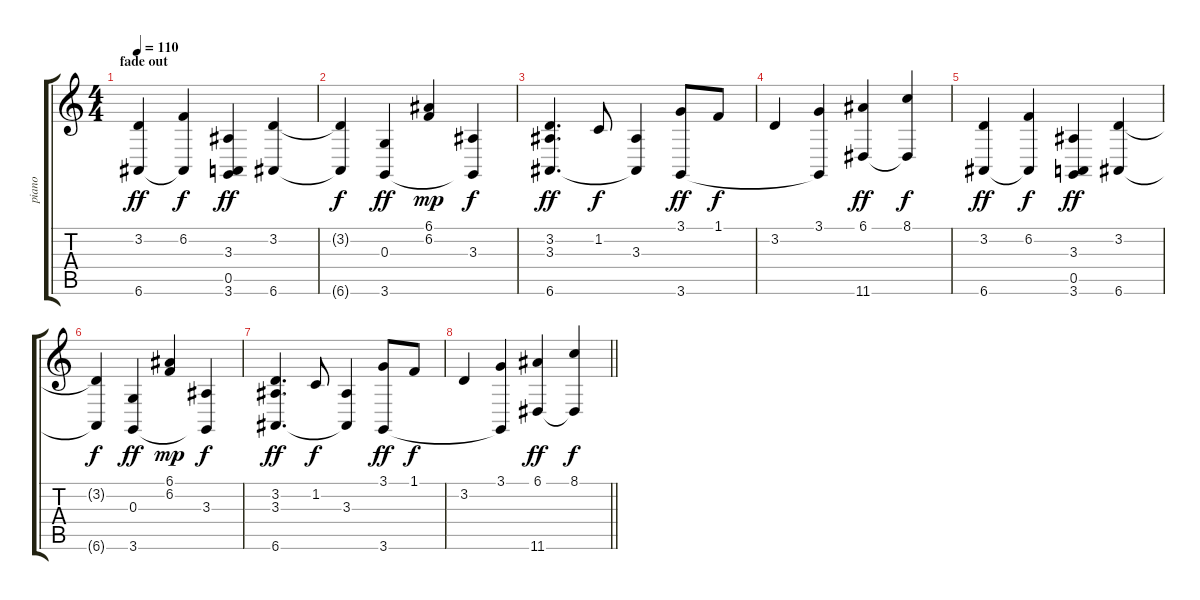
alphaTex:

\track ("piano" "piano") {instrument acousticgrandpiano}
\staff {score tabs}
\tuning (E4 B3 G3 D3 A2 E2) {hide}
\ts (4 4)
\section ("" "fade out")
\tempo 110
\clef g2
\ks c
(3.2 6.6).4{dy ff volume 6} (6.2 6.6{t}).4{dy f} (3.3 0.5 3.6).4{dy ff} (3.2 6.6).4 |
(3.2{t} 6.6{t}).4{dy f} (0.3 3.6).4{dy ff} (6.1 6.2).4{dy mp} (3.3 3.6{t}).4{dy f} |
(3.2 3.3 6.6).4{d dy ff} 1.2.8{dy f} (3.3 6.6{t}).4 (3.1 3.6).8{dy ff} 1.1.8{dy f} |
3.2.4 (3.1 3.6{t}).4 (6.1 11.6).4{dy ff} (8.1 11.6{t}).4{dy f} |
(3.2 6.6).4{dy ff volume 0} (6.2 6.6{t}).4{dy f} (3.3 0.5 3.6).4{dy ff} (3.2 6.6).4 |
(3.2{t} 6.6{t}).4{dy f} (0.3 3.6).4{dy ff} (6.1 6.2).4{dy mp} (3.3 3.6{t}).4{dy f} |
(3.2 3.3 6.6).4{d dy ff} 1.2.8{dy f} (3.3 6.6{t}).4 (3.1 3.6).8{dy ff} 1.1.8{dy f} |
\barLineRight lightlight
3.2.4 (3.1 3.6{t}).4 (6.1 11.6).4{dy ff} (8.1 11.6{t}).4{dy f}
